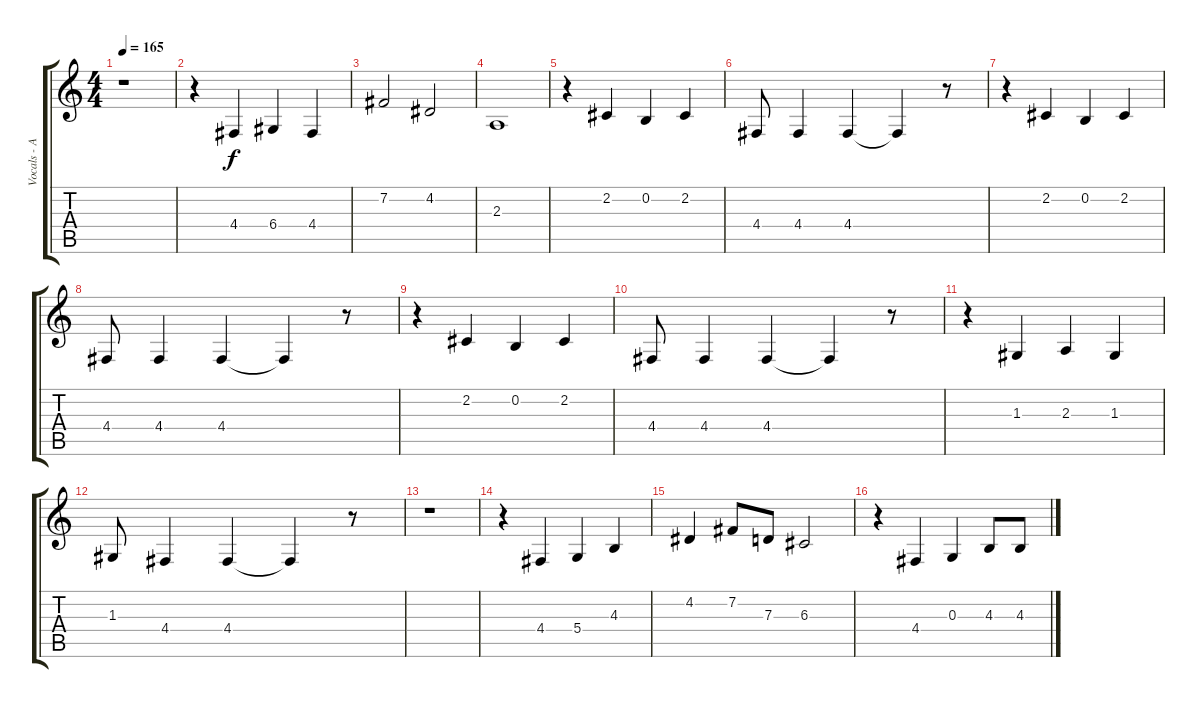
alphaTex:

\track ("Vocals - Anna" "Vocals - A") {instrument brightacousticpiano}
\staff {score tabs}
\tuning (E4 B3 G3 D3 A2 E2) {hide}
\ts (4 4)
\tempo 165
\clef g2
\ks c
r.1{dy f} |
r.4 4.4.4 6.4.4 4.4.4 |
7.2.2 4.2.2 |
2.3.1 |
r.4 2.2.4 0.2.4 2.2.4 |
4.4.8 4.4.4 4.4.4 4.4{t}.4 r.8 |
r.4 2.2.4 0.2.4 2.2.4 |
4.4.8 4.4.4 4.4.4 4.4{t}.4 r.8 |
r.4 2.2.4 0.2.4 2.2.4 |
4.4.8 4.4.4 4.4.4 4.4{t}.4 r.8 |
r.4 1.3.4 2.3.4 1.3.4 |
1.3.8 4.4.4 4.4.4 4.4{t}.4 r.8 |
r.1 |
r.4 4.4.4 5.4.4 4.3.4 |
4.2.4 7.2.8 7.3.8 6.3.2 |
r.4 4.4.4 0.3.4 4.3.8 4.3.8
